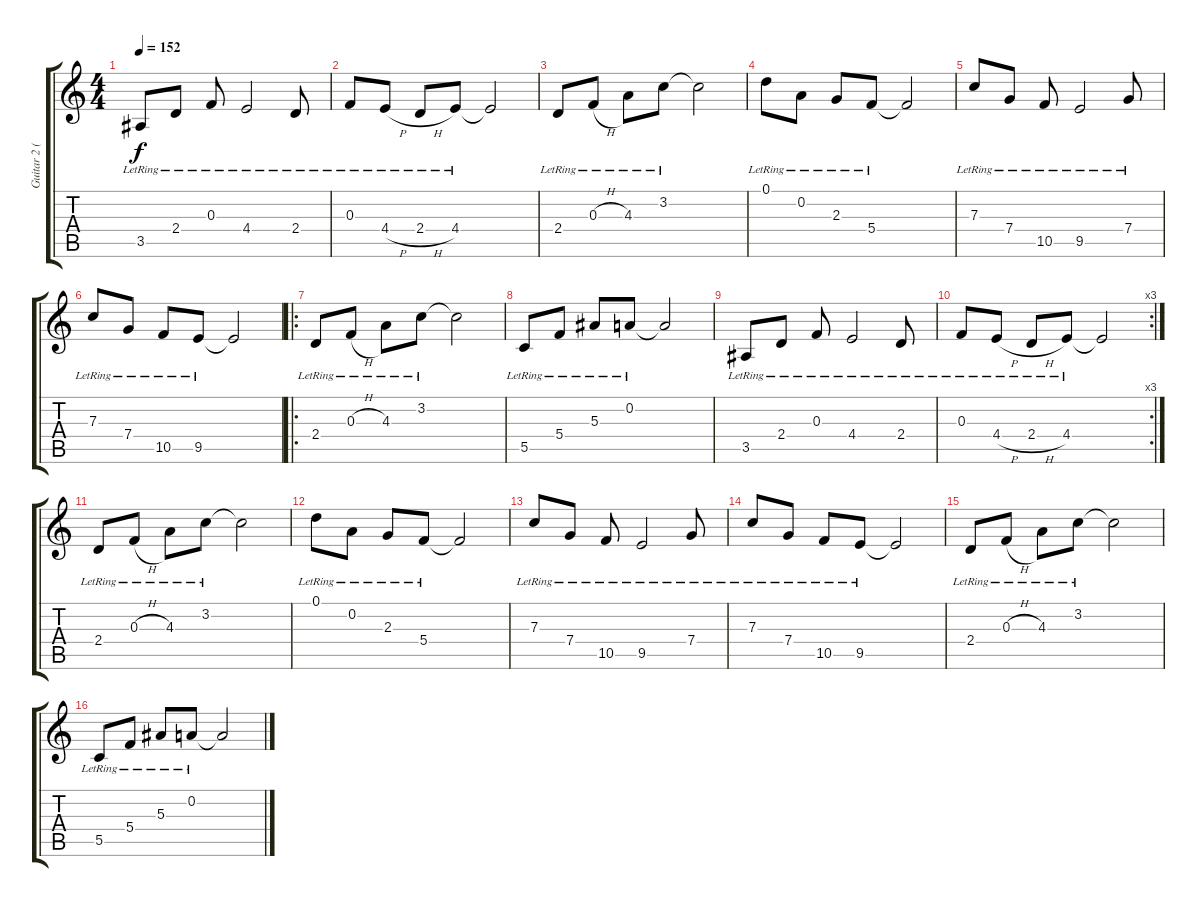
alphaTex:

\track ("Guitar 2 (Rhythm)" "Guitar 2 (") {instrument distortionguitar}
\staff {score tabs}
\tuning (D4 A3 F3 C3 G2 D2) {hide}
\ts (4 4)
\tempo 152
\clef g2
\ks c
3.5{lr}.8{dy f} 2.4{lr}.8 0.3{lr}.8 4.4{lr}.2 2.4{lr}.8 |
0.3{lr}.8 4.4{h lr}.8 2.4{h lr}.8 4.4{lr}.8 4.4{t}.2 |
2.4{lr}.8 0.3{h lr}.8 4.3{lr}.8 3.2{lr}.8 3.2{t}.2 |
0.1{lr}.8 0.2{lr}.8 2.3{lr}.8 5.4{lr}.8 5.4{t}.2 |
7.3{lr}.8 7.4{lr}.8 10.5{lr}.8 9.5{lr}.2 7.4{lr}.8 |
7.3{lr}.8 7.4{lr}.8 10.5{lr}.8 9.5{lr}.8 9.5{t}.2 |
\ro
2.4{lr}.8 0.3{h lr}.8 4.3{lr}.8 3.2{lr}.8 3.2{t}.2 |
5.5{lr}.8 5.4{lr}.8 5.3{lr}.8 0.2{lr}.8 0.2{t}.2 |
3.5{lr}.8 2.4{lr}.8 0.3{lr}.8 4.4{lr}.2 2.4{lr}.8 |
\rc 3
0.3{lr}.8 4.4{h lr}.8 2.4{h lr}.8 4.4{lr}.8 4.4{t}.2 |
2.4{lr}.8 0.3{h lr}.8 4.3{lr}.8 3.2{lr}.8 3.2{t}.2 |
0.1{lr}.8 0.2{lr}.8 2.3{lr}.8 5.4{lr}.8 5.4{t}.2 |
7.3{lr}.8 7.4{lr}.8 10.5{lr}.8 9.5{lr}.2 7.4{lr}.8 |
7.3{lr}.8 7.4{lr}.8 10.5{lr}.8 9.5{lr}.8 9.5{t}.2 |
2.4{lr}.8 0.3{h lr}.8 4.3{lr}.8 3.2{lr}.8 3.2{t}.2 |
5.5{lr}.8 5.4{lr}.8 5.3{lr}.8 0.2{lr}.8 0.2{t}.2
